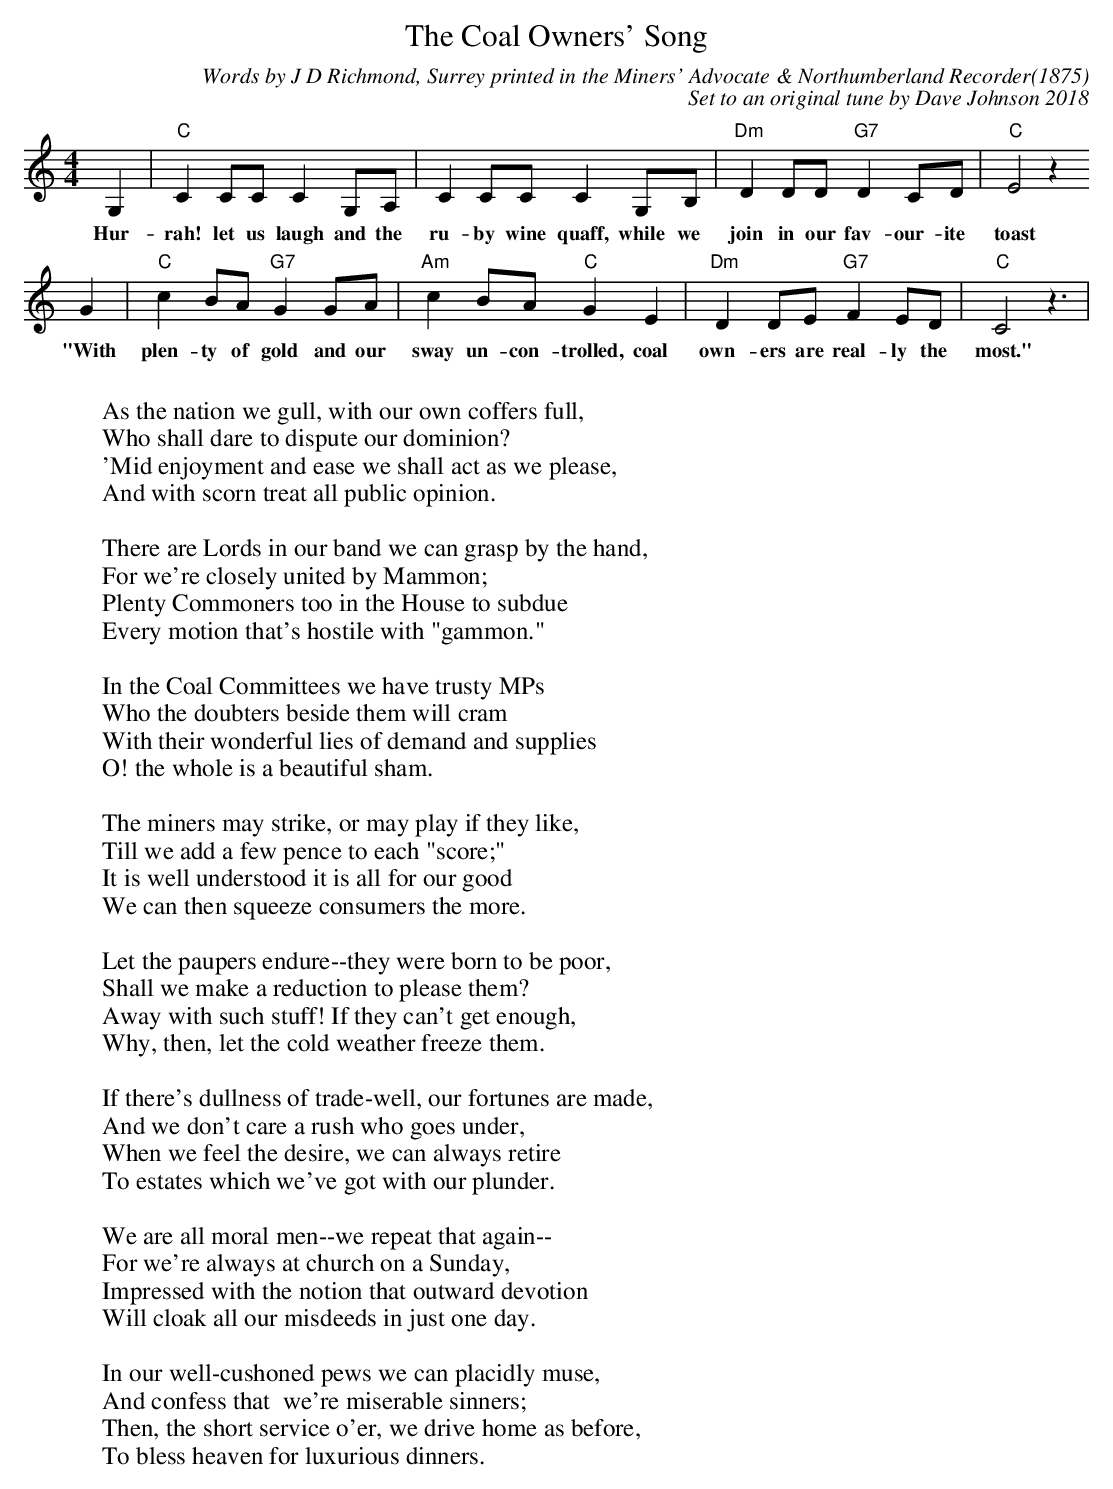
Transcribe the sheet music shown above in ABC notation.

X:1
T:Coal Owners' Song, The
C: Words by J D Richmond, Surrey printed in the Miners' Advocate & Northumberland Recorder(1875)
C:Set to an original tune by Dave Johnson 2018
M:4/4
L:1/8
K:C
G,2|"C"C2CC C2G,A,|C2CCC2G,B,|"Dm"D2DD "G7"D2CD|"C"E4z2
w:Hur-rah! let us laugh and the ru-by wine quaff, while we join in our fav-our-ite toast
G2|"C"c2BA"G7"G2GA|"Am"c2BA"C"G2E2|"Dm"D2DE"G7"F2ED|"C"C4z3|
w:"With plen-ty of gold and our sway un-con-trolled, coal own-ers are real-ly the most."
W:
W:As the nation we gull, with our own coffers full,
W:Who shall dare to dispute our dominion?
W:'Mid enjoyment and ease we shall act as we please,
W:And with scorn treat all public opinion.
W:
W:There are Lords in our band we can grasp by the hand,
W:For we're closely united by Mammon;
W:Plenty Commoners too in the House to subdue
W:Every motion that's hostile with "gammon."
W:
W:In the Coal Committees we have trusty MPs
W:Who the doubters beside them will cram
W:With their wonderful lies of demand and supplies
W:O! the whole is a beautiful sham.
W:
W:The miners may strike, or may play if they like,
W:Till we add a few pence to each "score;"
W:It is well understood it is all for our good
W:We can then squeeze consumers the more.
W:
W:Let the paupers endure--they were born to be poor,
W:Shall we make a reduction to please them?
W:Away with such stuff! If they can't get enough,
W:Why, then, let the cold weather freeze them.
W:
W:If there's dullness of trade-well, our fortunes are made,
W:And we don't care a rush who goes under,
W:When we feel the desire, we can always retire
W:To estates which we've got with our plunder.
W:
W:We are all moral men--we repeat that again--
W:For we're always at church on a Sunday,
W:Impressed with the notion that outward devotion
W:Will cloak all our misdeeds in just one day.
W:
W:In our well-cushoned pews we can placidly muse,
W:And confess that  we're miserable sinners;
W:Then, the short service o'er, we drive home as before,
W:To bless heaven for luxurious dinners.
